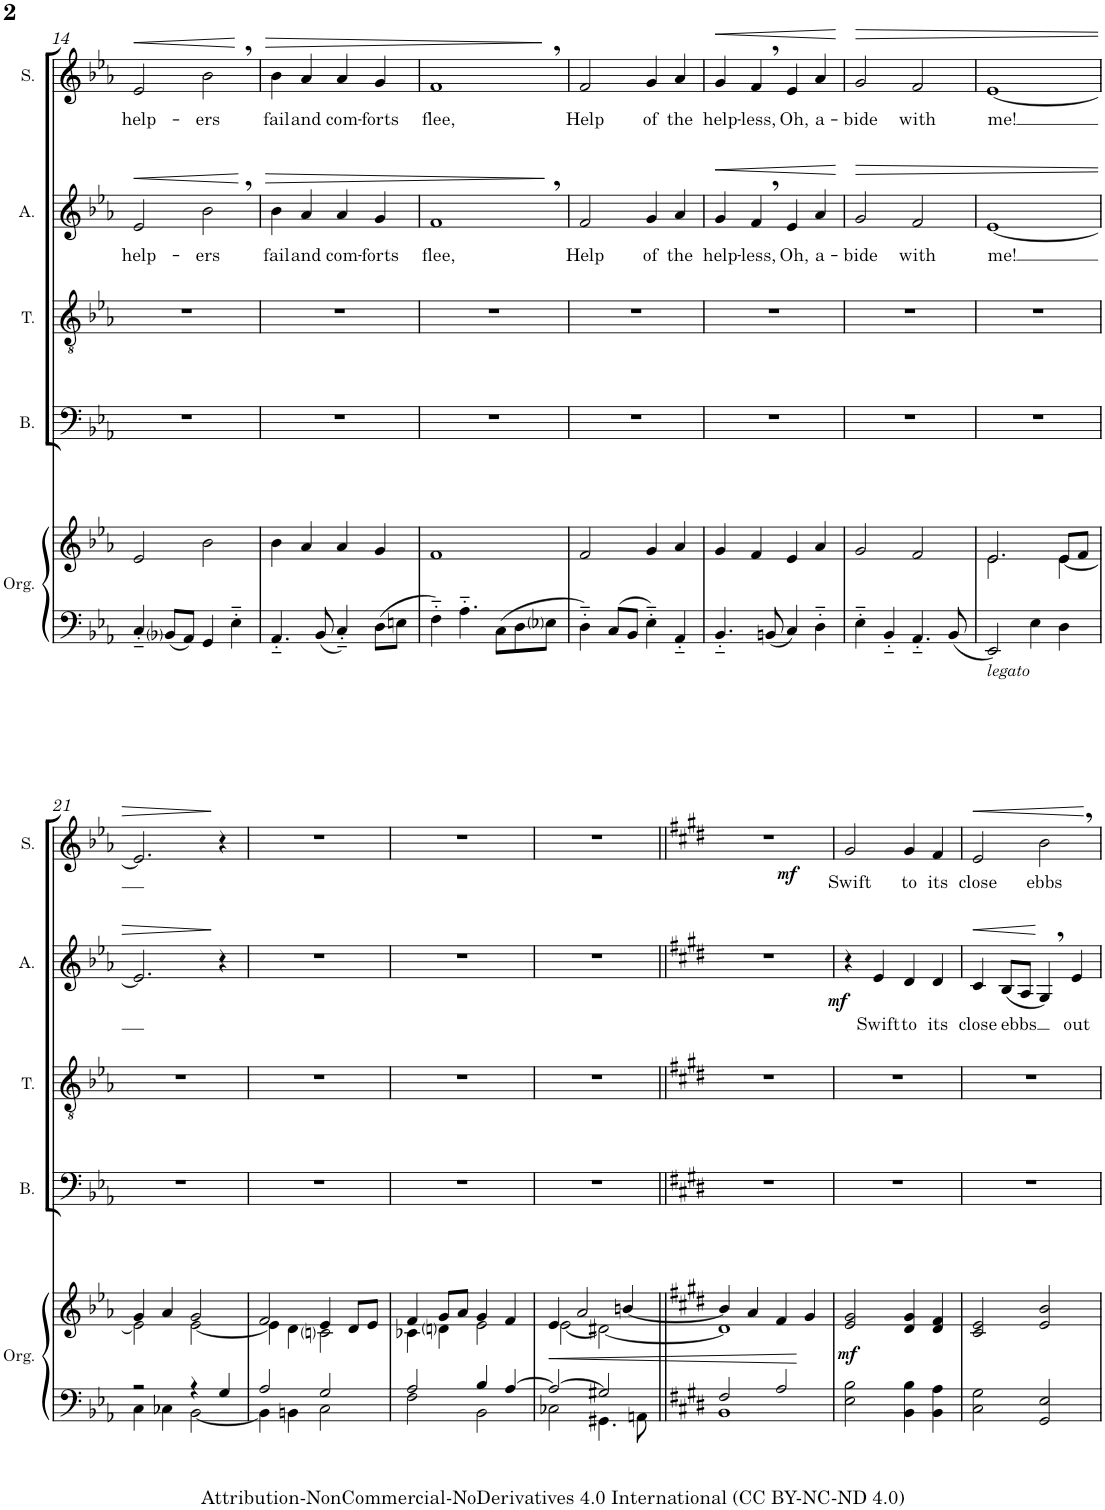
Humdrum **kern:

**kern	**kern	**dynam	**kern	**kern	**kern	**text	**dynam	**kern	**text	**dynam
*part5	*part5	*part5	*part4	*part3	*part2	*part2	*part2	*part1	*part1	*part1
*staff6	*staff5	*staff5/6	*staff4	*staff3	*staff2	*staff2	*staff2	*staff1	*staff1	*staff1
*I"Organ	*	*	*I"Bass	*I"Tenor	*I"Alto	*	*	*I"Soprano	*	*
*I'Org.	*	*	*I'B.	*I'T.	*I'A.	*	*	*I'S.	*	*
!!LO:PB:g=z
*clefF4	*clefG2	*	*clefF4	*clefGv2	*clefG2	*	*	*clefG2	*	*
*k[b-e-a-]	*k[b-e-a-]	*	*k[b-e-a-]	*k[b-e-a-]	*k[b-e-a-]	*	*	*k[b-e-a-]	*	*
*M4/4	*M4/4	*	*M4/4	*M4/4	*M4/4	*	*	*M4/4	*	*
=14	=14	=14	=14	=14	=14	=14	=14	=14	=14	=14
!	!	!	!	!	!	!LO:LY:b	!LO:HP:b	!	!LO:LY:b	!LO:HP:b
4C'~/	2e-/	.	1r	1r	2e-/	help-	<	2e-/	help-	<
8BB-i/L	.	.	.	.	.	.	.	.	.	.
8AA-/J	.	.	.	.	.	.	.	.	.	.
!	!	!	!	!	!	!LO:LY:b	!	!	!LO:LY:b	!
4GG/	2b-\	.	.	.	2b-,\	-ers	.	2b-,\	-ers	.
4E-'~\	.	.	.	.	.	.	.	.	.	.
.	.	.	.	.	.	.	[	.	.	[
=15	=15	=15	=15	=15	=15	=15	=15	=15	=15	=15
!	!	!	!	!	!	!LO:LY:b	!LO:HP:b	!	!LO:LY:b	!LO:HP:b
4.AA-'~/	4b-\	.	1r	1r	4b-\	fail	>	4b-\	fail	>
!	!	!	!	!	!	!LO:LY:b	!	!	!LO:LY:b	!
.	4a-/	.	.	.	4a-/	and	.	4a-/	and	.
8BB-/	.	.	.	.	.	.	.	.	.	.
!	!	!	!	!	!	!LO:LY:b	!	!	!LO:LY:b	!
4C'~/	4a-/	.	.	.	4a-/	com-	.	4a-/	com-	.
!	!	!	!	!	!	!LO:LY:b	!	!	!LO:LY:b	!
8D\L	4g/	.	.	.	4g/	-forts	.	4g/	-forts	.
8En\J	.	.	.	.	.	.	.	.	.	.
=16	=16	=16	=16	=16	=16	=16	=16	=16	=16	=16
!	!	!	!	!	!	!LO:LY:b	!	!	!LO:LY:b	!
4F'~\	1f	.	1r	1r	1f,	flee,	.	1f,	flee,	.
4.A-'~\	.	.	.	.	.	.	.	.	.	.
8C\L	.	.	.	.	.	.	.	.	.	.
8D\	.	.	.	.	.	.	.	.	.	.
8E-i\J	.	.	.	.	.	.	.	.	.	.
.	.	.	.	.	.	.	]	.	.	]
=17	=17	=17	=17	=17	=17	=17	=17	=17	=17	=17
!	!	!	!	!	!	!LO:LY:b	!	!	!LO:LY:b	!
4D'~\	2f/	.	1r	1r	2f/	Help	.	2f/	Help	.
8C/L	.	.	.	.	.	.	.	.	.	.
8BB-/J	.	.	.	.	.	.	.	.	.	.
!	!	!	!	!	!	!LO:LY:b	!	!	!LO:LY:b	!
4E-'~\	4g/	.	.	.	4g/	of	.	4g/	of	.
!	!	!	!	!	!	!LO:LY:b	!	!	!LO:LY:b	!
4AA-'~/	4a-/	.	.	.	4a-/	the	.	4a-/	the	.
=18	=18	=18	=18	=18	=18	=18	=18	=18	=18	=18
!	!	!	!	!	!	!LO:LY:b	!LO:HP:b	!	!LO:LY:b	!LO:HP:b
4.BB-'~/	4g/	.	1r	1r	4g/	help-	<	4g/	help-	<
!	!	!	!	!	!	!LO:LY:b	!	!	!LO:LY:b	!
.	4f/	.	.	.	4f,/	-less,	.	4f,/	-less,	.
8BBn/	.	.	.	.	.	.	.	.	.	.
!	!	!	!	!	!	!LO:LY:b	!	!	!LO:LY:b	!
4C/	4e-/	.	.	.	4e-/	Oh,	.	4e-/	Oh,	.
!	!	!	!	!	!	!LO:LY:b	!	!	!LO:LY:b	!
4D'~\	4a-/	.	.	.	4a-/	a-	.	4a-/	a-	.
.	.	.	.	.	.	.	[	.	.	[
=19	=19	=19	=19	=19	=19	=19	=19	=19	=19	=19
!	!	!	!	!	!	!LO:LY:b	!LO:HP:b	!	!LO:LY:b	!LO:HP:b
4E-'~\	2g/	.	1r	1r	2g/	-bide	>	2g/	-bide	>
4BB-'~/	.	.	.	.	.	.	.	.	.	.
!	!	!	!	!	!	!LO:LY:b	!	!	!LO:LY:b	!
4.AA-'~/	2f/	.	.	.	2f/	with	.	2f/	with	.
8BB-/	.	.	.	.	.	.	.	.	.	.
=20	=20	=20	=20	=20	=20	=20	=20	=20	=20	=20
*	*^	*	*	*	*	*	*	*	*	*
!LO:TX:b:i:t=legato	!	!	!	!	!	!	!	!	!	!	!
!	!	!	!	!	!	!	!LO:LY:b	!	!	!LO:LY:b	!
2EE-/	2.e-/	2.e-\	.	1r	1r	[1e-	me!	.	[1e-	me!	.
4E-\	.	.	.	.	.	.	.	.	.	.	.
4D\	8e-/L	[4e-\	.	.	.	.	.	.	.	.	.
.	8f/J	.	.	.	.	.	.	.	.	.	.
!!LO:LB:g=z
=21	=21	=21	=21	=21	=21	=21	=21	=21	=21	=21	=21
*^	*	*	*	*	*	*	*	*	*	*	*
2r	4C\	4g/	2e-\]	.	1r	1r	2.e-/]	.	.	2.e-/]	.	.
.	4C-X\	4a-/	.	.	.	.	.	.	.	.	.	.
4r	[2BB-\	2g/	[2e-\	.	.	.	.	.	.	.	.	.
4G/	.	.	.	.	.	.	4r	.	]	4r	.	]
=22	=22	=22	=22	=22	=22	=22	=22	=22	=22	=22	=22	=22
2A-/	4BB-\]	2f/	4e-\]	.	1r	1r	1r	.	.	1r	.	.
.	4BBn\	.	4d\	.	.	.	.	.	.	.	.	.
2G/	2C\	4e-/	2cni\	.	.	.	.	.	.	.	.	.
.	.	8d/L	.	.	.	.	.	.	.	.	.	.
.	.	8e-/J	.	.	.	.	.	.	.	.	.	.
=23	=23	=23	=23	=23	=23	=23	=23	=23	=23	=23	=23	=23
2A-/	2F\	4f/	4c-X\	.	1r	1r	1r	.	.	1r	.	.
.	.	8g/L	4dni\	.	.	.	.	.	.	.	.	.
.	.	8a-/J	.	.	.	.	.	.	.	.	.	.
4B-/	2BB-\	4g/	2e-\	.	.	.	.	.	.	.	.	.
[4A-/	.	4f/	.	.	.	.	.	.	.	.	.	.
=24	=24	=24	=24	=24	=24	=24	=24	=24	=24	=24	=24	=24
!	!	!	!	!LO:HP:b	!	!	!	!	!	!	!	!
2A-/_	2C-X\	4e-/	[2e-\	<	1r	1r	1r	.	.	1r	.	.
.	.	2a-/	.	.	.	.	.	.	.	.	.	.
2G#X/]	4.GG#X\	.	2d#X\_	.	.	.	.	.	.	.	.	.
.	.	[<4bn/	.	.	.	.	.	.	.	.	.	.
.	8AAn\	.	.	.	.	.	.	.	.	.	.	.
=25||	=25||	=25||	=25||	=25||	=25||	=25||	=25||	=25||	=25||	=25||	=25||	=25||
*k[f#c#g#d#]	*	*k[f#c#g#d#]	*	*	*k[f#c#g#d#]	*k[f#c#g#d#]	*k[f#c#g#d#]	*	*	*k[f#c#g#d#]	*	*
!	!	!	!	!	!	!	!	!	!	!	!	!LO:DY:b
2F#/	1BB	4b/]	1d#]	.	1r	1r	1r	.	.	1r	.	mf
.	.	4a/	.	.	.	.	.	.	.	.	.	.
2A/	.	4f#/	.	.	.	.	.	.	.	.	.	.
.	.	4g#/	.	[	.	.	.	.	.	.	.	.
*v	*v	*	*	*	*	*	*	*	*	*	*	*
*	*v	*v	*	*	*	*	*	*	*	*	*
=26	=26	=26	=26	=26	=26	=26	=26	=26	=26	=26
!	!	!LO:DY:b	!	!	!	!	!LO:DY:b	!	!LO:LY:b	!
2E\ 2B\	2e/ 2g#/	mf	1r	1r	4r	.	mf	2g#/	Swift	.
!	!	!	!	!	!	!LO:LY:b	!	!	!	!
.	.	.	.	.	4e/	Swift	.	.	.	.
!	!	!	!	!	!	!LO:LY:b	!	!	!LO:LY:b	!
4BB\ 4B\	4d#/ 4g#/	.	.	.	4d#/	to	.	4g#/	to	.
!	!	!	!	!	!	!LO:LY:b	!	!	!LO:LY:b	!
4BB\ 4A\	4d#/ 4f#/	.	.	.	4d#/	its	.	4f#/	its	.
=27	=27	=27	=27	=27	=27	=27	=27	=27	=27	=27
!	!	!	!	!	!	!LO:LY:b	!LO:HP:b	!	!LO:LY:b	!LO:HP:b
2C#\ 2G#\	2c#/ 2e/	.	1r	1r	4c#/	close	<	2e/	close	<
!	!	!	!	!	!	!LO:LY:b	!	!	!	!
.	.	.	.	.	(8B/L	ebbs	.	.	.	.
.	.	.	.	.	8A/J	.	.	.	.	.
!	!	!	!	!	!	!	!	!	!LO:LY:b	!
2GG#/ 2E/	2e/ 2b/	.	.	.	4G#,/)	.	.	2b,\	ebbs	.
!	!	!	!	!	!	!LO:LY:b	!	!	!	!
.	.	.	.	.	4e/	out	.	.	.	.
.	.	.	.	.	.	.	[	.	.	[
=	=	=	=	=	=	=	=	=	=	=
*-	*-	*-	*-	*-	*-	*-	*-	*-	*-	*-
